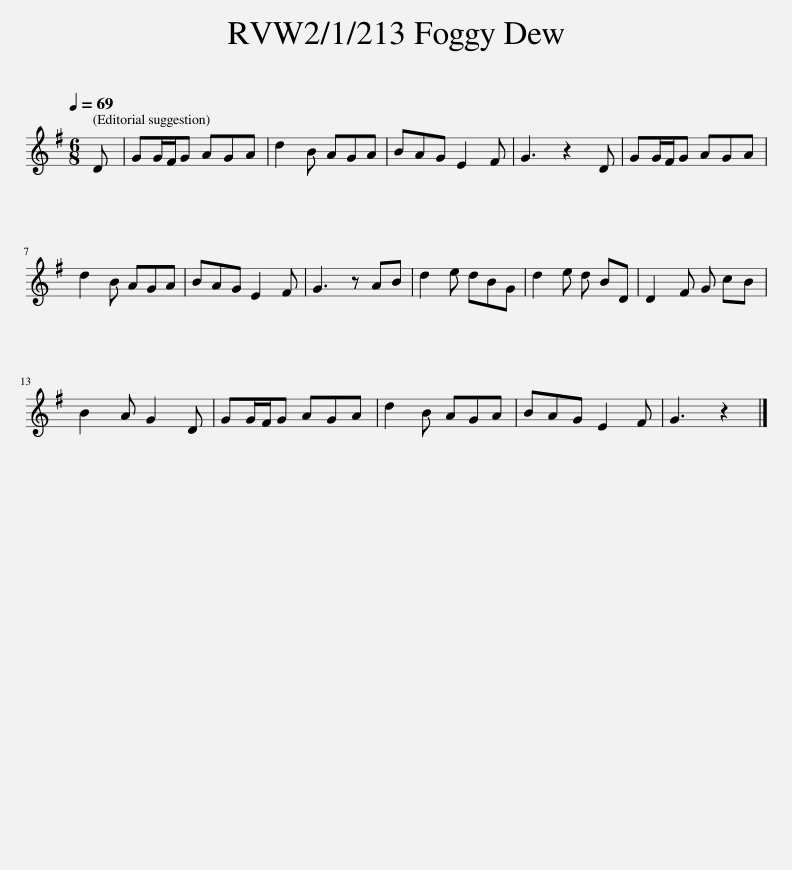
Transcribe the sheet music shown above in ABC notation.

X:1
L:1/8
Q:1/4=69
M:6/8
I:linebreak $
K:G
V:1 treble
V:1
 D | GG/F/G AGA | d2 B AGA | BAG E2 F | G3 z2 D | %5
 GG/F/G AGA |$ d2 B AGA | BAG E2 F | G3 z AB | d2 e dBG | %10
 d2 e d BD | D2 F G cB |$ B2 A G2 D | GG/F/G AGA | d2 B AGA | %15
 BAG E2 F | G3 z2 |] %17
